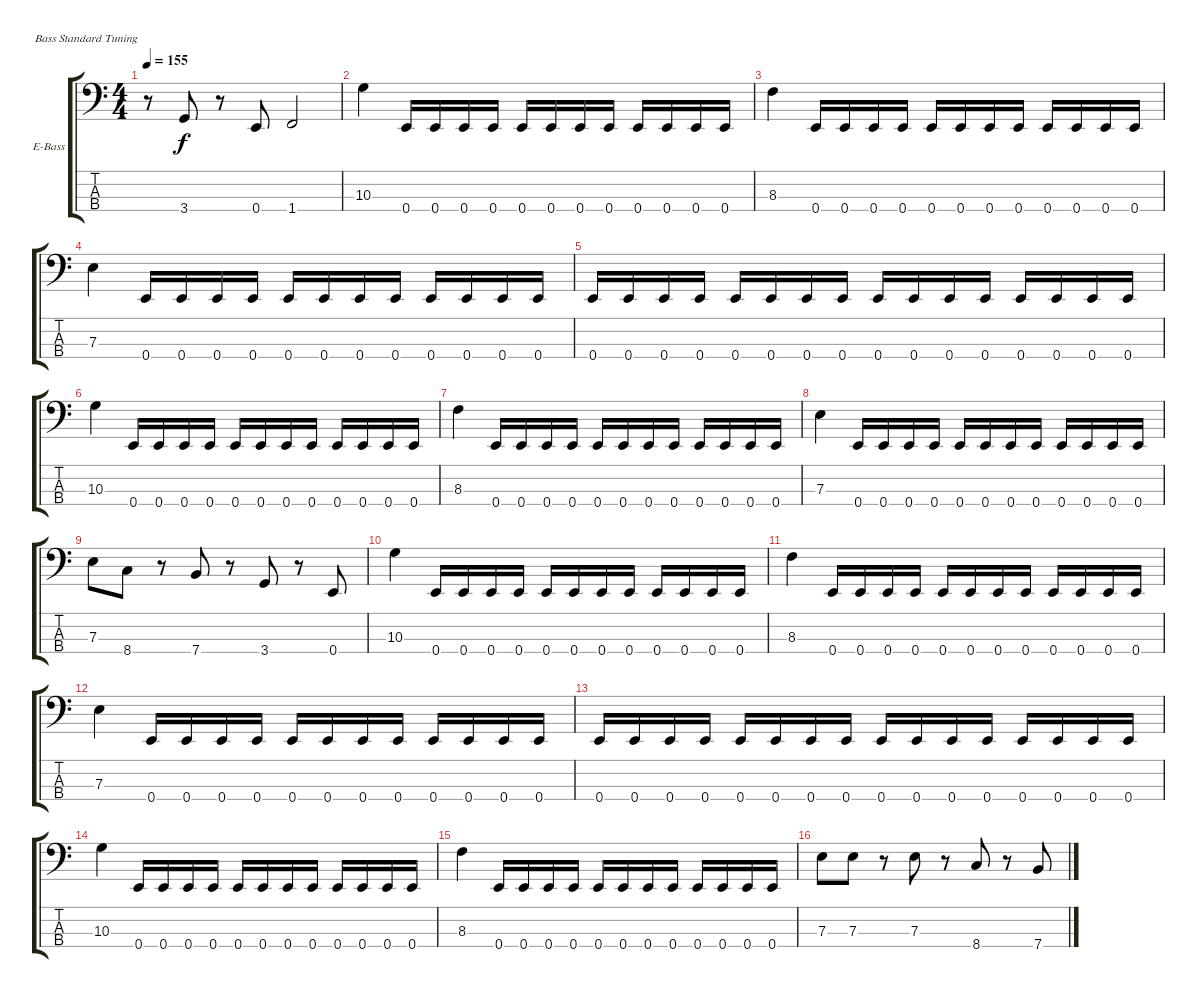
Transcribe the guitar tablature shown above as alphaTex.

\bracketExtendMode groupsimilarinstruments
\firstSystemTrackNameOrientation horizontal
\otherSystemsTrackNameOrientation horizontal
\track ("David Ellefson" "E-Bass") {instrument electricbassfinger}
\staff {score tabs}
\tuning (G2 D2 A1 E1)
\ts (4 4)
\tempo 155
\clef f4
\ks c
r.8{dy f} 3.4.8 r.8 0.4.8 1.4.2 |
10.3.4 0.4.16 0.4.16 0.4.16 0.4.16 0.4.16 0.4.16 0.4.16 0.4.16 0.4.16 0.4.16 0.4.16 0.4.16 |
8.3.4 0.4.16 0.4.16 0.4.16 0.4.16 0.4.16 0.4.16 0.4.16 0.4.16 0.4.16 0.4.16 0.4.16 0.4.16 |
7.3.4 0.4.16 0.4.16 0.4.16 0.4.16 0.4.16 0.4.16 0.4.16 0.4.16 0.4.16 0.4.16 0.4.16 0.4.16 |
0.4.16 0.4.16 0.4.16 0.4.16 0.4.16 0.4.16 0.4.16 0.4.16 0.4.16 0.4.16 0.4.16 0.4.16 0.4.16 0.4.16 0.4.16 0.4.16 |
10.3.4 0.4.16 0.4.16 0.4.16 0.4.16 0.4.16 0.4.16 0.4.16 0.4.16 0.4.16 0.4.16 0.4.16 0.4.16 |
8.3.4 0.4.16 0.4.16 0.4.16 0.4.16 0.4.16 0.4.16 0.4.16 0.4.16 0.4.16 0.4.16 0.4.16 0.4.16 |
7.3.4 0.4.16 0.4.16 0.4.16 0.4.16 0.4.16 0.4.16 0.4.16 0.4.16 0.4.16 0.4.16 0.4.16 0.4.16 |
7.3.8 8.4.8 r.8 7.4.8 r.8 3.4.8 r.8 0.4.8 |
10.3.4 0.4.16 0.4.16 0.4.16 0.4.16 0.4.16 0.4.16 0.4.16 0.4.16 0.4.16 0.4.16 0.4.16 0.4.16 |
8.3.4 0.4.16 0.4.16 0.4.16 0.4.16 0.4.16 0.4.16 0.4.16 0.4.16 0.4.16 0.4.16 0.4.16 0.4.16 |
7.3.4 0.4.16 0.4.16 0.4.16 0.4.16 0.4.16 0.4.16 0.4.16 0.4.16 0.4.16 0.4.16 0.4.16 0.4.16 |
0.4.16 0.4.16 0.4.16 0.4.16 0.4.16 0.4.16 0.4.16 0.4.16 0.4.16 0.4.16 0.4.16 0.4.16 0.4.16 0.4.16 0.4.16 0.4.16 |
10.3.4 0.4.16 0.4.16 0.4.16 0.4.16 0.4.16 0.4.16 0.4.16 0.4.16 0.4.16 0.4.16 0.4.16 0.4.16 |
8.3.4 0.4.16 0.4.16 0.4.16 0.4.16 0.4.16 0.4.16 0.4.16 0.4.16 0.4.16 0.4.16 0.4.16 0.4.16 |
7.3.8 7.3.8 r.8 7.3.8 r.8 8.4.8 r.8 7.4.8
